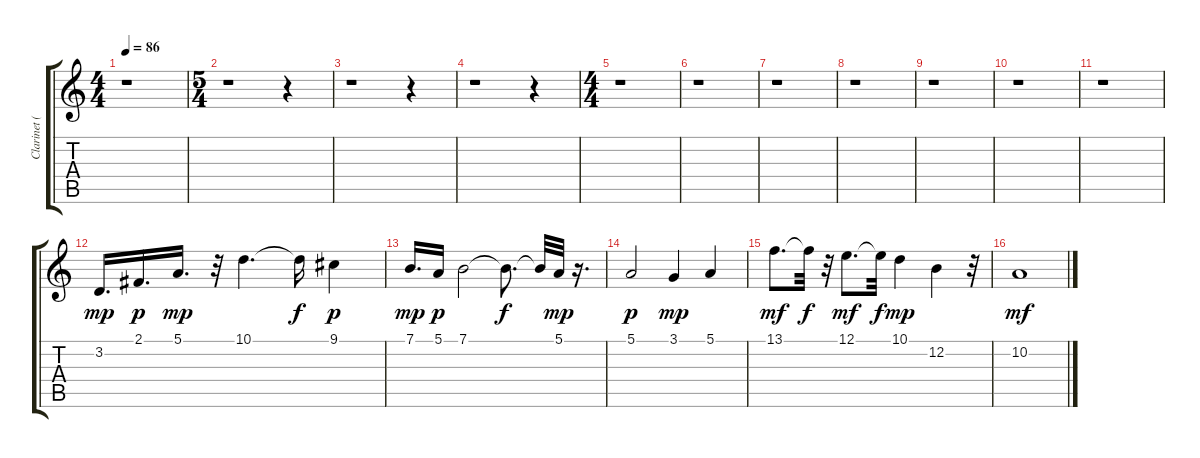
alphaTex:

\track ("Clarinet (Viola on Live...)" "Clarinet (") {instrument clarinet}
\staff {score tabs}
\tuning (E4 B3 G3 D3 A2 E2) {hide}
\ts (4 4)
\tempo 86
\clef g2
\ks c
r.1{dy mp} |
\ts (5 4)
r.1 r.4 |
r.1 r.4 |
r.1 r.4 |
\ts (4 4)
r.1 |
r.1 |
r.1 |
r.1 |
r.1 |
r.1 |
r.1 |
3.2.16{d} 2.1.16{d dy p} 5.1.16{d dy mp} r.32 10.1.4{d} 10.1{t}.16{dy f} 9.1.4{dy p} |
7.1.16{d dy mp} 5.1.16{dy p} 7.1.2 7.1{t}.8{d dy f} 7.1{t}.32 5.1.32{dy mp} r.16{d} |
5.1.2{dy p} 3.1.4{dy mp volume 12} 5.1.4 |
13.1.8{d dy mf} 13.1{t}.32{dy f} r.32 12.1.8{d dy mf volume 12} 12.1{t}.32{dy f} 10.1.4{dy mp volume 10} 12.2.4{volume 9} r.32 |
10.2.1{dy mf volume 8}
